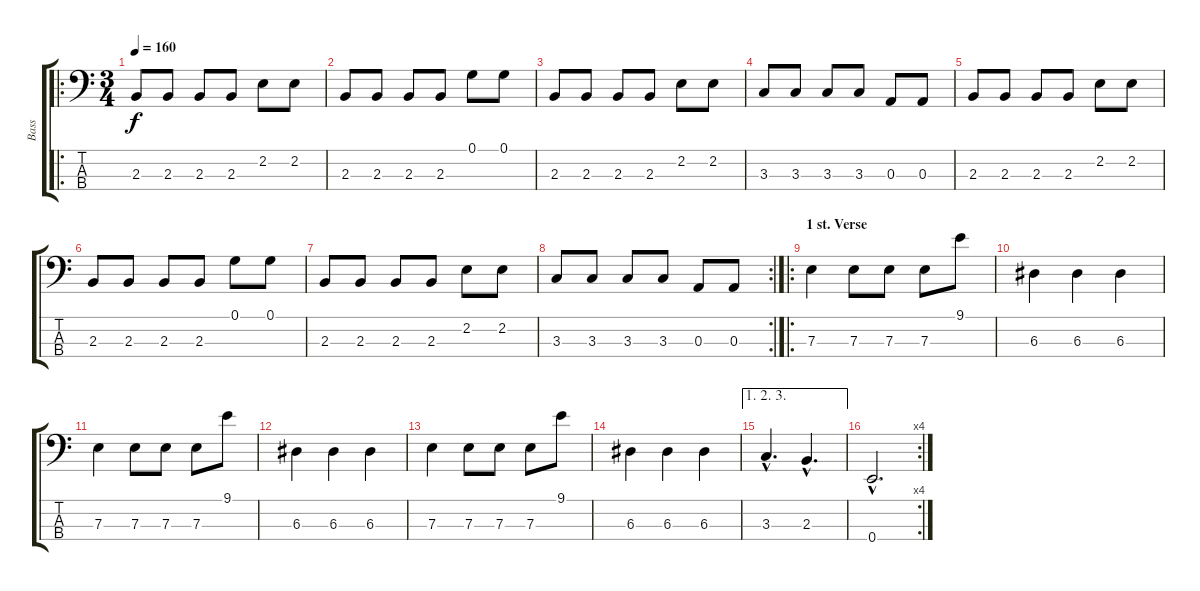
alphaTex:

\track ("Bass" "Bass") {instrument electricbassfinger}
\staff {score tabs}
\tuning (G2 D2 A1 E1) {hide}
\ro
\ts (3 4)
\tempo 160
\clef f4
\ks c
2.3.8{dy f} 2.3.8 2.3.8 2.3.8 2.2.8 2.2.8 |
2.3.8 2.3.8 2.3.8 2.3.8 0.1.8 0.1.8 |
2.3.8 2.3.8 2.3.8 2.3.8 2.2.8 2.2.8 |
3.3.8 3.3.8 3.3.8 3.3.8 0.3.8 0.3.8 |
2.3.8 2.3.8 2.3.8 2.3.8 2.2.8 2.2.8 |
2.3.8 2.3.8 2.3.8 2.3.8 0.1.8 0.1.8 |
2.3.8 2.3.8 2.3.8 2.3.8 2.2.8 2.2.8 |
\rc 2
3.3.8 3.3.8 3.3.8 3.3.8 0.3.8 0.3.8 |
\ro
\section ("" "1 st. Verse")
7.3.4 7.3.8 7.3.8 7.3.8 9.1.8 |
6.3.4 6.3.4 6.3.4 |
7.3.4 7.3.8 7.3.8 7.3.8 9.1.8 |
6.3.4 6.3.4 6.3.4 |
7.3.4 7.3.8 7.3.8 7.3.8 9.1.8 |
6.3.4 6.3.4 6.3.4 |
\ae (1 2 3)
3.3{hac}.4{d} 2.3{hac}.4{d} |
\rc 4
0.4{hac}.2{d}
